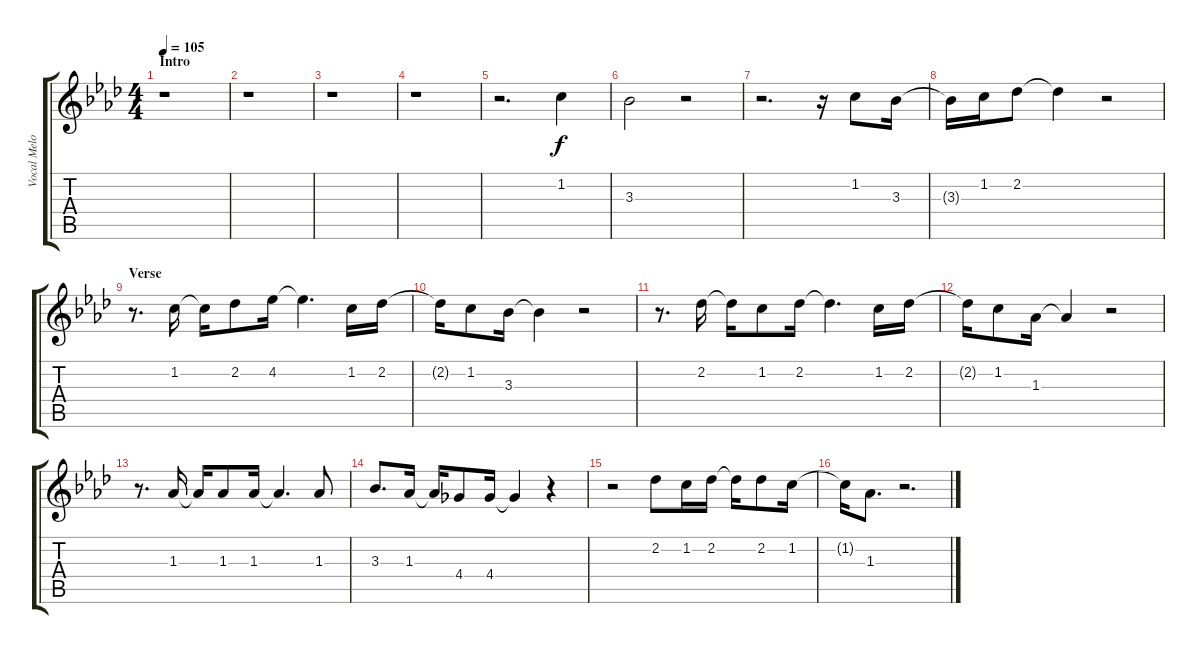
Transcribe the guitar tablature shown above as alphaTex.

\track ("Vocal Melody" "Vocal Melo") {instrument acousticguitarnylon}
\staff {score tabs}
\tuning (E4 B3 G3 D3 A2 E2) {hide}
\ts (4 4)
\section ("" "Intro")
\tempo 105
\clef g2
\ks ab
r.1{dy f instrument acousticguitarnylon} |
r.1 |
r.1 |
r.1 |
r.2{d} 1.2.4 |
3.3.2 r.2 |
r.2{d} r.16 1.2.8 3.3.16 |
3.3{t}.16 1.2.16 2.2.8 2.2{t}.4 r.2 |
\section ("" "Verse")
r.8{d} 1.2.16 1.2{t}.16 2.2.8 4.2.16 4.2{t}.4{d} 1.2.16 2.2.16 |
2.2{t}.16 1.2.8 3.3.16 3.3{t}.4 r.2 |
r.8{d} 2.2.16 2.2{t}.16 1.2.8 2.2.16 2.2{t}.4{d} 1.2.16 2.2.16 |
2.2{t}.16 1.2.8 1.3.16 1.3{t}.4 r.2 |
r.8{d} 1.3.16 1.3{t}.16 1.3.8 1.3.16 1.3{t}.4{d} 1.3.8 |
3.3.8{d} 1.3.16 1.3{t}.16 4.4.8 4.4.16 4.4{t}.4 r.4 |
r.2 2.2.8 1.2.16 2.2.16 2.2{t}.16 2.2.8 1.2.16 |
1.2{t}.16 1.3.8{d} r.2{d}
